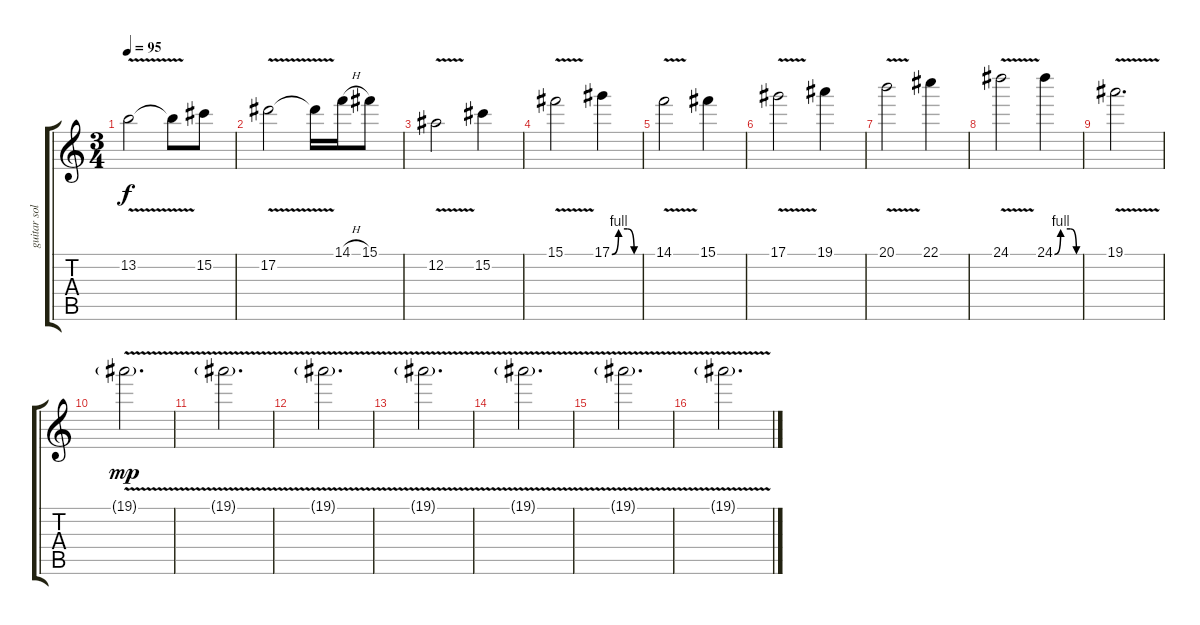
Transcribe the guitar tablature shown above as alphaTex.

\track ("guitar solo" "guitar sol") {instrument distortionguitar}
\staff {score tabs}
\tuning (Eb4 Bb3 Gb3 Db3 Ab2 Eb2) {hide}
\ts (3 4)
\tempo 95
\clef g2
\ks c
13.2{v}.2{dy f} 13.2{t}.8 15.2.8 |
17.2{v}.2 17.2{t}.16 14.1{h}.16 15.1.8 |
12.2{v}.2 15.2.4 |
15.1{v}.2 17.1{be (custom 0 0 15 4 35 4 50 0 60 0)}.4 |
14.1{v}.2 15.1.4 |
17.1{v}.2 19.1.4 |
20.1{v}.2 22.1.4 |
24.1{v}.2 24.1{be (custom 0 0 15 4 39 4 54 0 60 0)}.4 |
19.1{v}.2{d} |
19.1{v g}.2{d dy mp} |
19.1{v g}.2{d} |
19.1{v g}.2{d} |
19.1{v g}.2{d} |
19.1{v g}.2{d} |
19.1{v g}.2{d} |
19.1{v g}.2{d}
